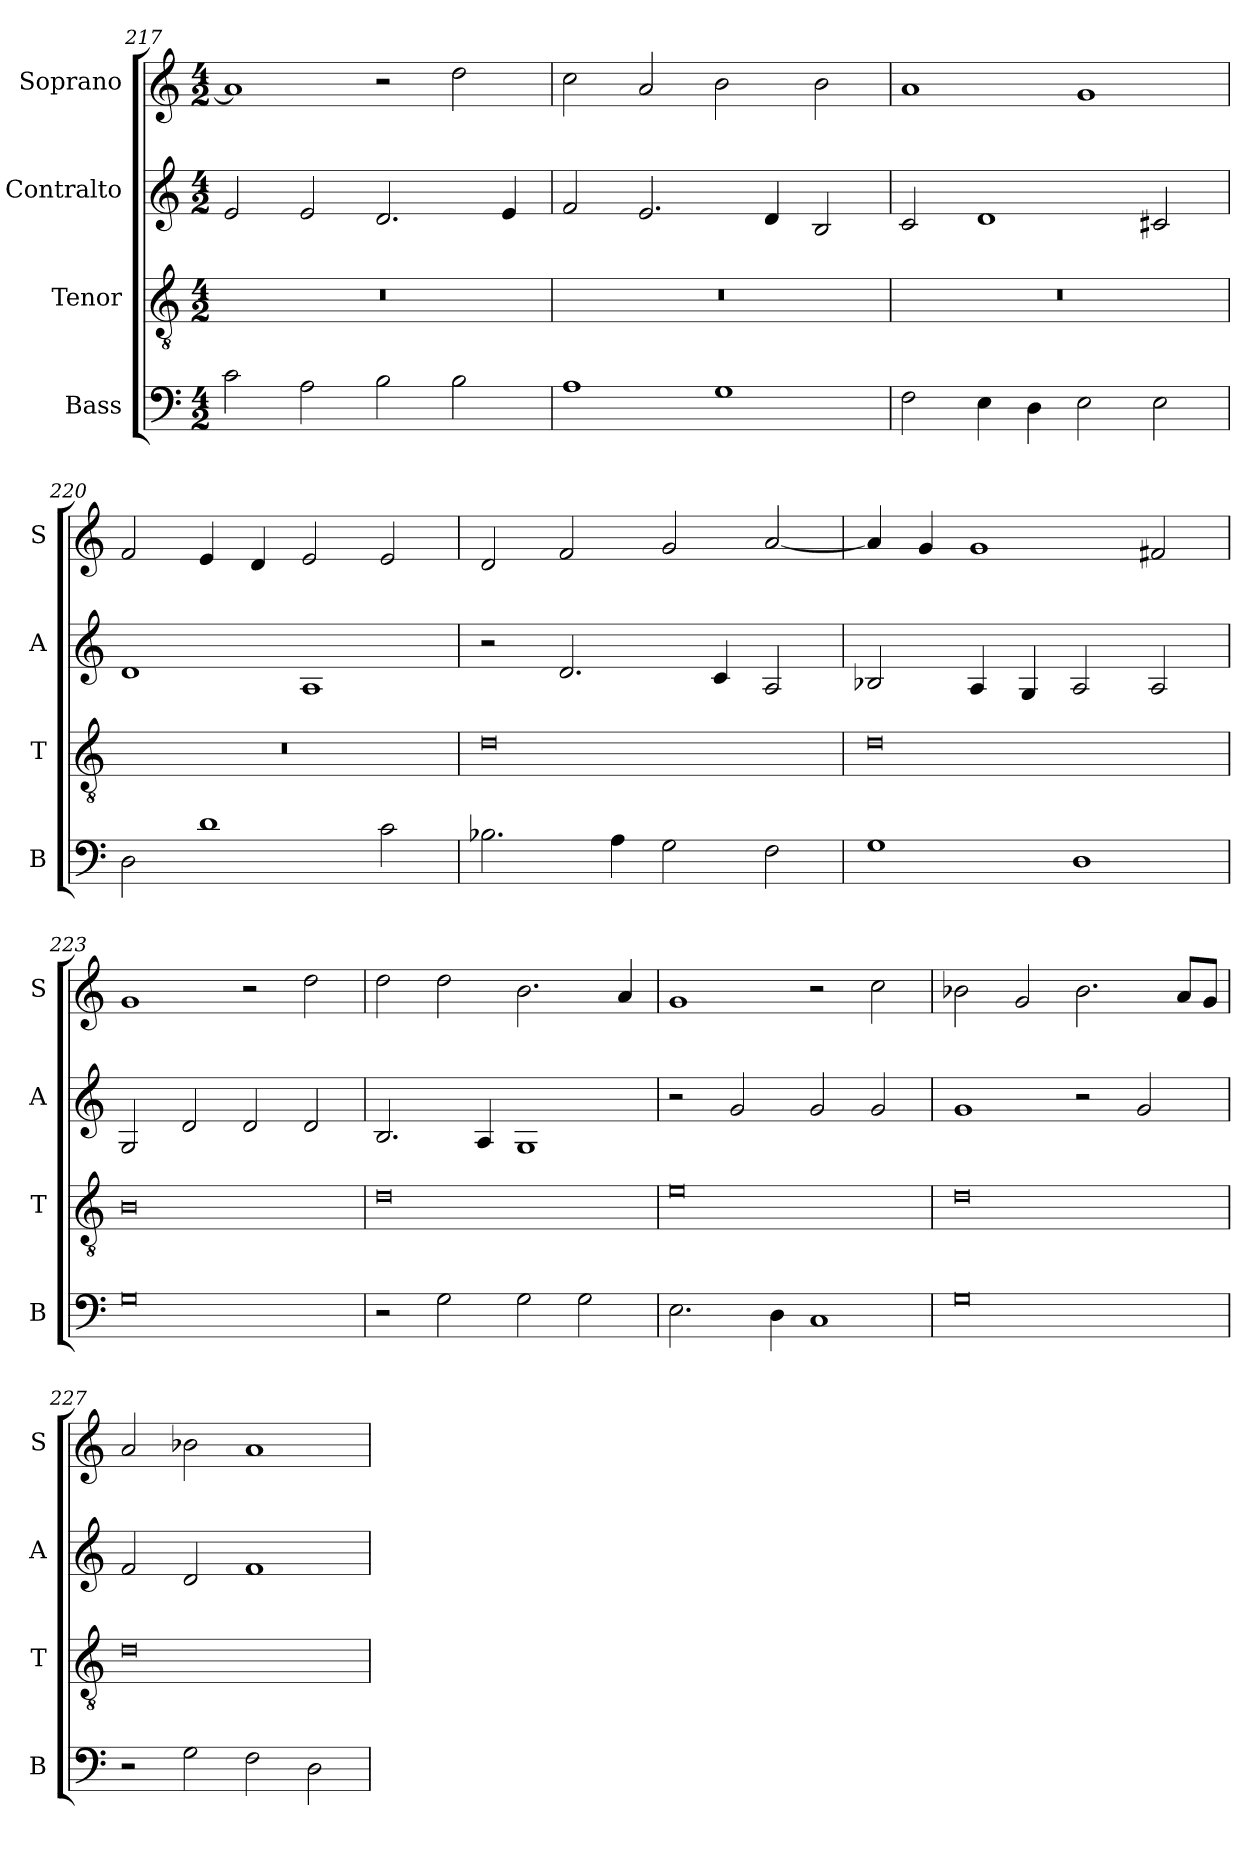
**kern	**kern	**kern	**kern
*part4	*part3	*part2	*part1
*staff4	*staff3	*staff2	*staff1
*I"Bass	*I"Tenor	*I"Contralto	*I"Soprano
*I'B	*I'T	*I'A	*I'S
*clefF4	*clefGv2	*clefG2	*clefG2
*k[]	*k[]	*k[]	*k[]
*G:mix	*G:mix	*G:mix	*G:mix
*M4/2	*M4/2	*M4/2	*M4/2
=217	=217	=217	=217
2c	0r	2e	1a]
2A	.	2e	.
2B	.	2.d	2r
2B	.	.	2dd
.	.	4e	.
=218	=218	=218	=218
1A	0r	2f	2cc
.	.	2.e	2a
1G	.	.	2b
.	.	4d	.
.	.	2B	2b
=219	=219	=219	=219
2F	0r	2c	1a
4E	.	1d	.
4D	.	.	.
2E	.	.	1g
2E	.	2c#X	.
=220	=220	=220	=220
2D	0r	1d	2f
1d	.	.	4e
.	.	.	4d
.	.	1A	2e
2c	.	.	2e
=221	=221	=221	=221
2.B-X	0d	2r	2d
.	.	2.d	2f
4A	.	.	.
2G	.	.	2g
.	.	4c	.
2F	.	2A	[2a
=222	=222	=222	=222
1G	0d	2B-X	4a]
.	.	.	4g
.	.	4A	1g
.	.	4G	.
1D	.	2A	.
.	.	2A	2f#X
=223	=223	=223	=223
0G	0B	2G	1g
.	.	2d	.
.	.	2d	2r
.	.	2d	2dd
=224	=224	=224	=224
2r	0d	2.B	2dd
2G	.	.	2dd
.	.	4A	.
2G	.	1G	2.b
2G	.	.	.
.	.	.	4a
=225	=225	=225	=225
2.E	0e	2r	1g
.	.	2g	.
4D	.	.	.
1C	.	2g	2r
.	.	2g	2cc
=226	=226	=226	=226
0G	0d	1g	2b-X
.	.	.	2g
.	.	2r	2.b-
.	.	2g	.
.	.	.	8a/L
.	.	.	8g/J
=227	=227	=227	=227
2r	0d	2f	2a
2G	.	2d	2b-X
2F	.	1f	1a
2D	.	.	.
=	=	=	=
*-	*-	*-	*-
